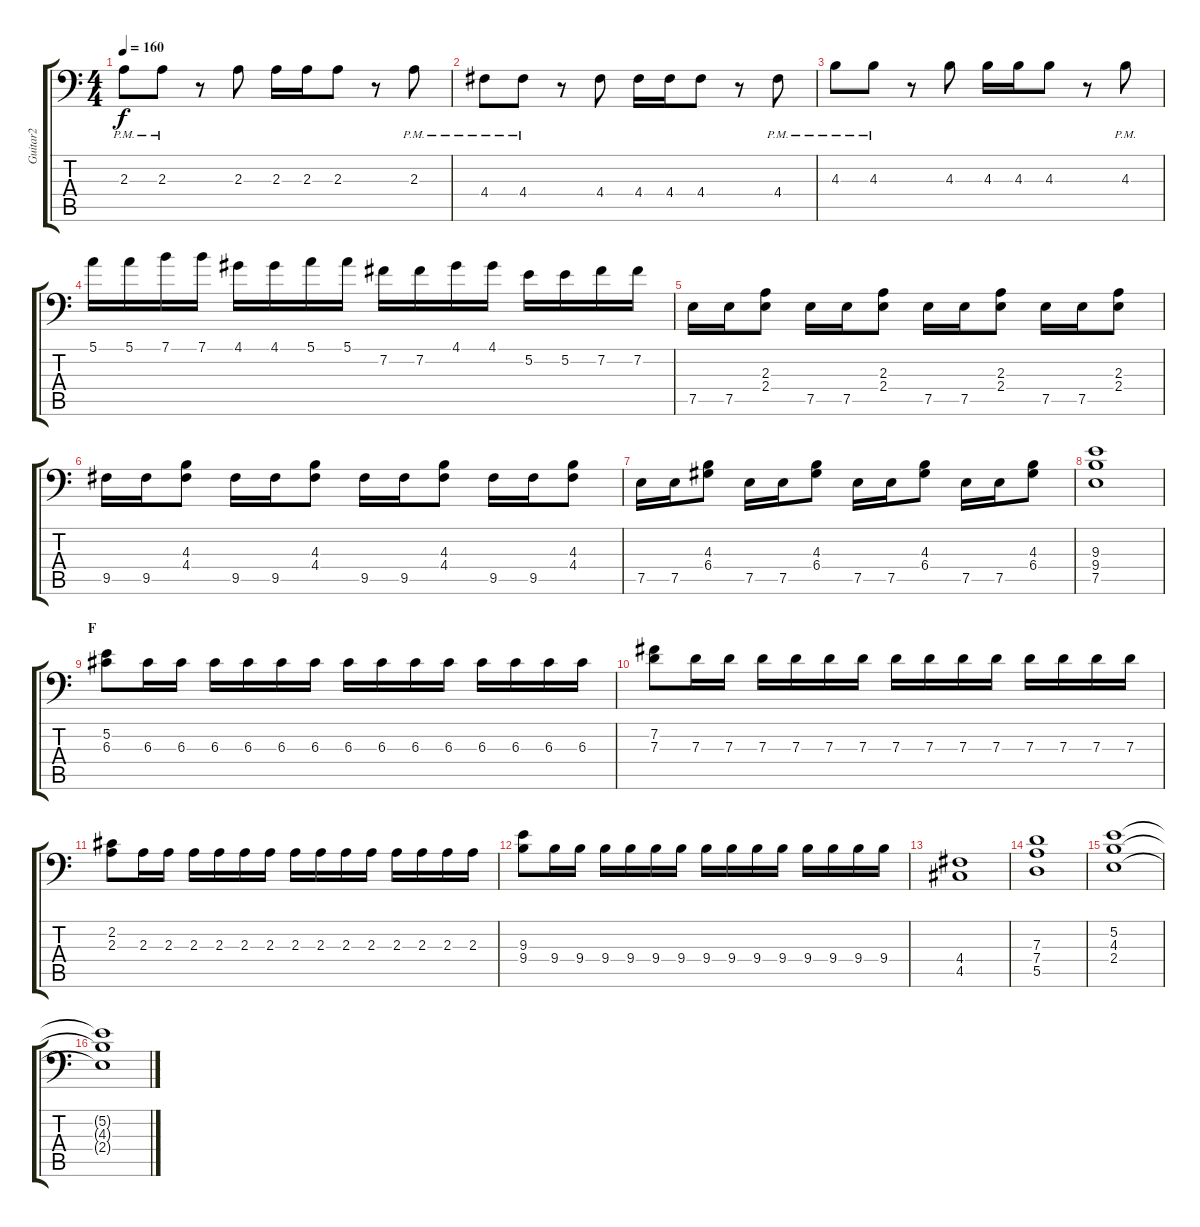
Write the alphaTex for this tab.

\track ("Guitar2" "Guitar2") {instrument distortionguitar}
\staff {score tabs}
\tuning (E3 B2 G2 D2 A1 E1) {hide}
\ts (4 4)
\tempo 160
\clef f4
\ks c
2.3{pm}.8{dy f} 2.3{pm}.8 r.8 2.3.8 2.3.16 2.3.16 2.3.8 r.8 2.3{pm}.8 |
4.4{pm}.8 4.4{pm}.8 r.8 4.4.8 4.4.16 4.4.16 4.4.8 r.8 4.4{pm}.8 |
4.3{pm}.8 4.3{pm}.8 r.8 4.3.8 4.3.16 4.3.16 4.3.8 r.8 4.3{pm}.8 |
5.1.16 5.1.16 7.1.16 7.1.16 4.1.16 4.1.16 5.1.16 5.1.16 7.2.16 7.2.16 4.1.16 4.1.16 5.2.16 5.2.16 7.2.16 7.2.16 |
7.5.16 7.5.16 (2.3 2.4).8 7.5.16 7.5.16 (2.3 2.4).8 7.5.16 7.5.16 (2.3 2.4).8 7.5.16 7.5.16 (2.3 2.4).8 |
9.5.16 9.5.16 (4.3 4.4).8 9.5.16 9.5.16 (4.3 4.4).8 9.5.16 9.5.16 (4.3 4.4).8 9.5.16 9.5.16 (4.3 4.4).8 |
7.5.16 7.5.16 (4.3 6.4).8 7.5.16 7.5.16 (4.3 6.4).8 7.5.16 7.5.16 (4.3 6.4).8 7.5.16 7.5.16 (4.3 6.4).8 |
(9.3 9.4 7.5).1 |
\section ("" "F")
(5.2 6.3).8 6.3.16 6.3.16 6.3.16 6.3.16 6.3.16 6.3.16 6.3.16 6.3.16 6.3.16 6.3.16 6.3.16 6.3.16 6.3.16 6.3.16 |
(7.2 7.3).8 7.3.16 7.3.16 7.3.16 7.3.16 7.3.16 7.3.16 7.3.16 7.3.16 7.3.16 7.3.16 7.3.16 7.3.16 7.3.16 7.3.16 |
(2.2 2.3).8 2.3.16 2.3.16 2.3.16 2.3.16 2.3.16 2.3.16 2.3.16 2.3.16 2.3.16 2.3.16 2.3.16 2.3.16 2.3.16 2.3.16 |
(9.3 9.4).8 9.4.16 9.4.16 9.4.16 9.4.16 9.4.16 9.4.16 9.4.16 9.4.16 9.4.16 9.4.16 9.4.16 9.4.16 9.4.16 9.4.16 |
(4.4 4.5).1 |
(7.3 7.4 5.5).1 |
(5.2 4.3 2.4).1 |
(5.2{t} 4.3{t} 2.4{t}).1
